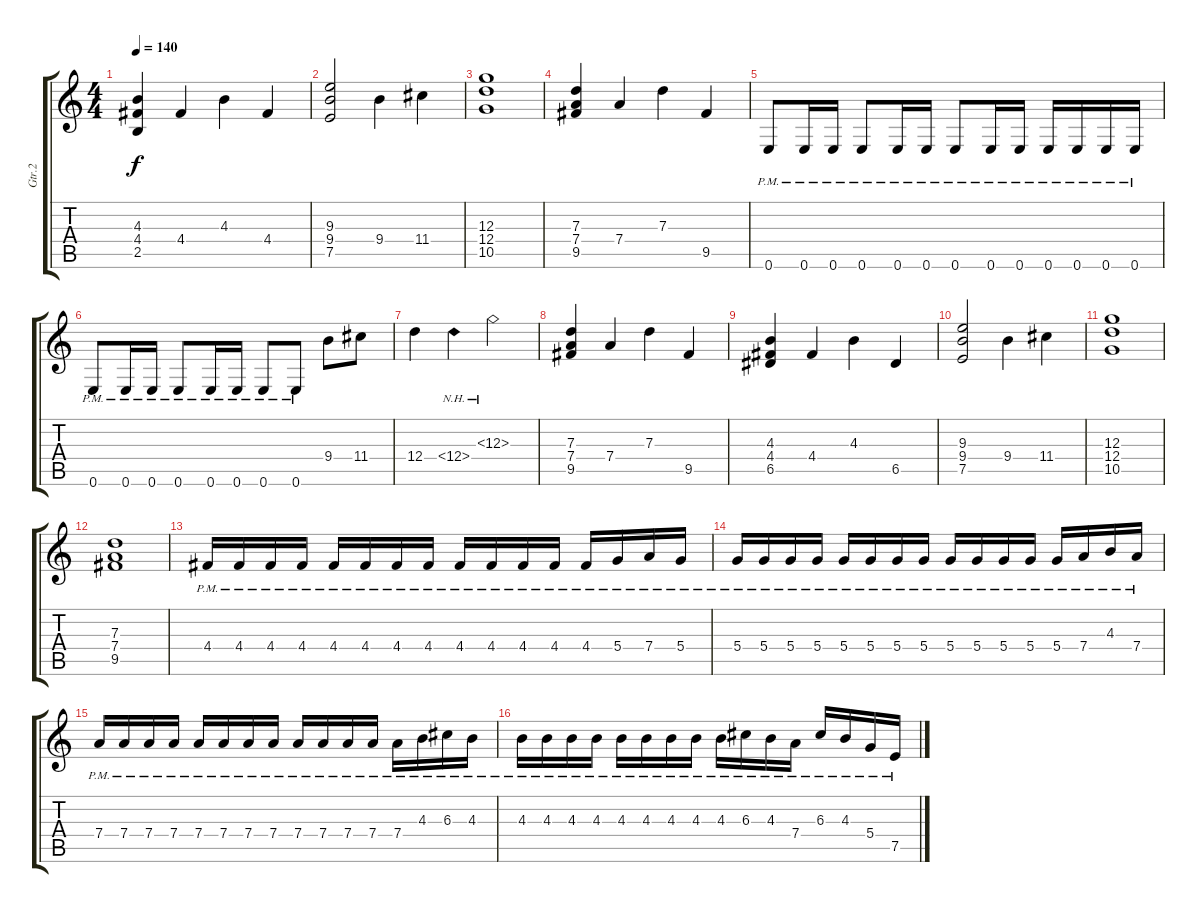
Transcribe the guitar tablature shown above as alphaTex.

\track ("Gtr.2" "Gtr.2") {instrument overdrivenguitar}
\staff {score tabs}
\tuning (E4 B3 G3 D3 A2 E2) {hide}
\ts (4 4)
\tempo 140
\clef g2
\ks c
(4.3 4.4 2.5).4{dy f} 4.4.4 4.3.4 4.4.4 |
(9.3 9.4 7.5).2 9.4.4 11.4.4 |
(12.3 12.4 10.5).1 |
(7.3 7.4 9.5).4 7.4.4 7.3.4 9.5.4 |
0.6{pm}.8 0.6{pm}.16 0.6{pm}.16 0.6{pm}.8 0.6{pm}.16 0.6{pm}.16 0.6{pm}.8 0.6{pm}.16 0.6{pm}.16 0.6{pm}.16 0.6{pm}.16 0.6{pm}.16 0.6{pm}.16 |
0.6{pm}.8 0.6{pm}.16 0.6{pm}.16 0.6{pm}.8 0.6{pm}.16 0.6{pm}.16 0.6{pm}.8 0.6{pm}.8 9.4.8 11.4.8 |
12.4.4 12.4{nh}.4 12.3{nh}.2 |
(7.3 7.4 9.5).4 7.4.4 7.3.4 9.5.4 |
(4.3 4.4 6.5).4 4.4.4 4.3.4 6.5.4 |
(9.3 9.4 7.5).2 9.4.4 11.4.4 |
(12.3 12.4 10.5).1 |
(7.3 7.4 9.5).1 |
4.4{pm}.16 4.4{pm}.16 4.4{pm}.16 4.4{pm}.16 4.4{pm}.16 4.4{pm}.16 4.4{pm}.16 4.4{pm}.16 4.4{pm}.16 4.4{pm}.16 4.4{pm}.16 4.4{pm}.16 4.4{pm}.16 5.4{pm}.16 7.4{pm}.16 5.4{pm}.16 |
5.4{pm}.16 5.4{pm}.16 5.4{pm}.16 5.4{pm}.16 5.4{pm}.16 5.4{pm}.16 5.4{pm}.16 5.4{pm}.16 5.4{pm}.16 5.4{pm}.16 5.4{pm}.16 5.4{pm}.16 5.4{pm}.16 7.4{pm}.16 4.3{pm}.16 7.4{pm}.16 |
7.4{pm}.16 7.4{pm}.16 7.4{pm}.16 7.4{pm}.16 7.4{pm}.16 7.4{pm}.16 7.4{pm}.16 7.4{pm}.16 7.4{pm}.16 7.4{pm}.16 7.4{pm}.16 7.4{pm}.16 7.4{pm}.16 4.3{pm}.16 6.3{pm}.16 4.3{pm}.16 |
4.3{pm}.16 4.3{pm}.16 4.3{pm}.16 4.3{pm}.16 4.3{pm}.16 4.3{pm}.16 4.3{pm}.16 4.3{pm}.16 4.3{pm}.16 6.3{pm}.16 4.3{pm}.16 7.4{pm}.16 6.3{pm}.16 4.3{pm}.16 5.4{pm}.16 7.5{pm}.16
